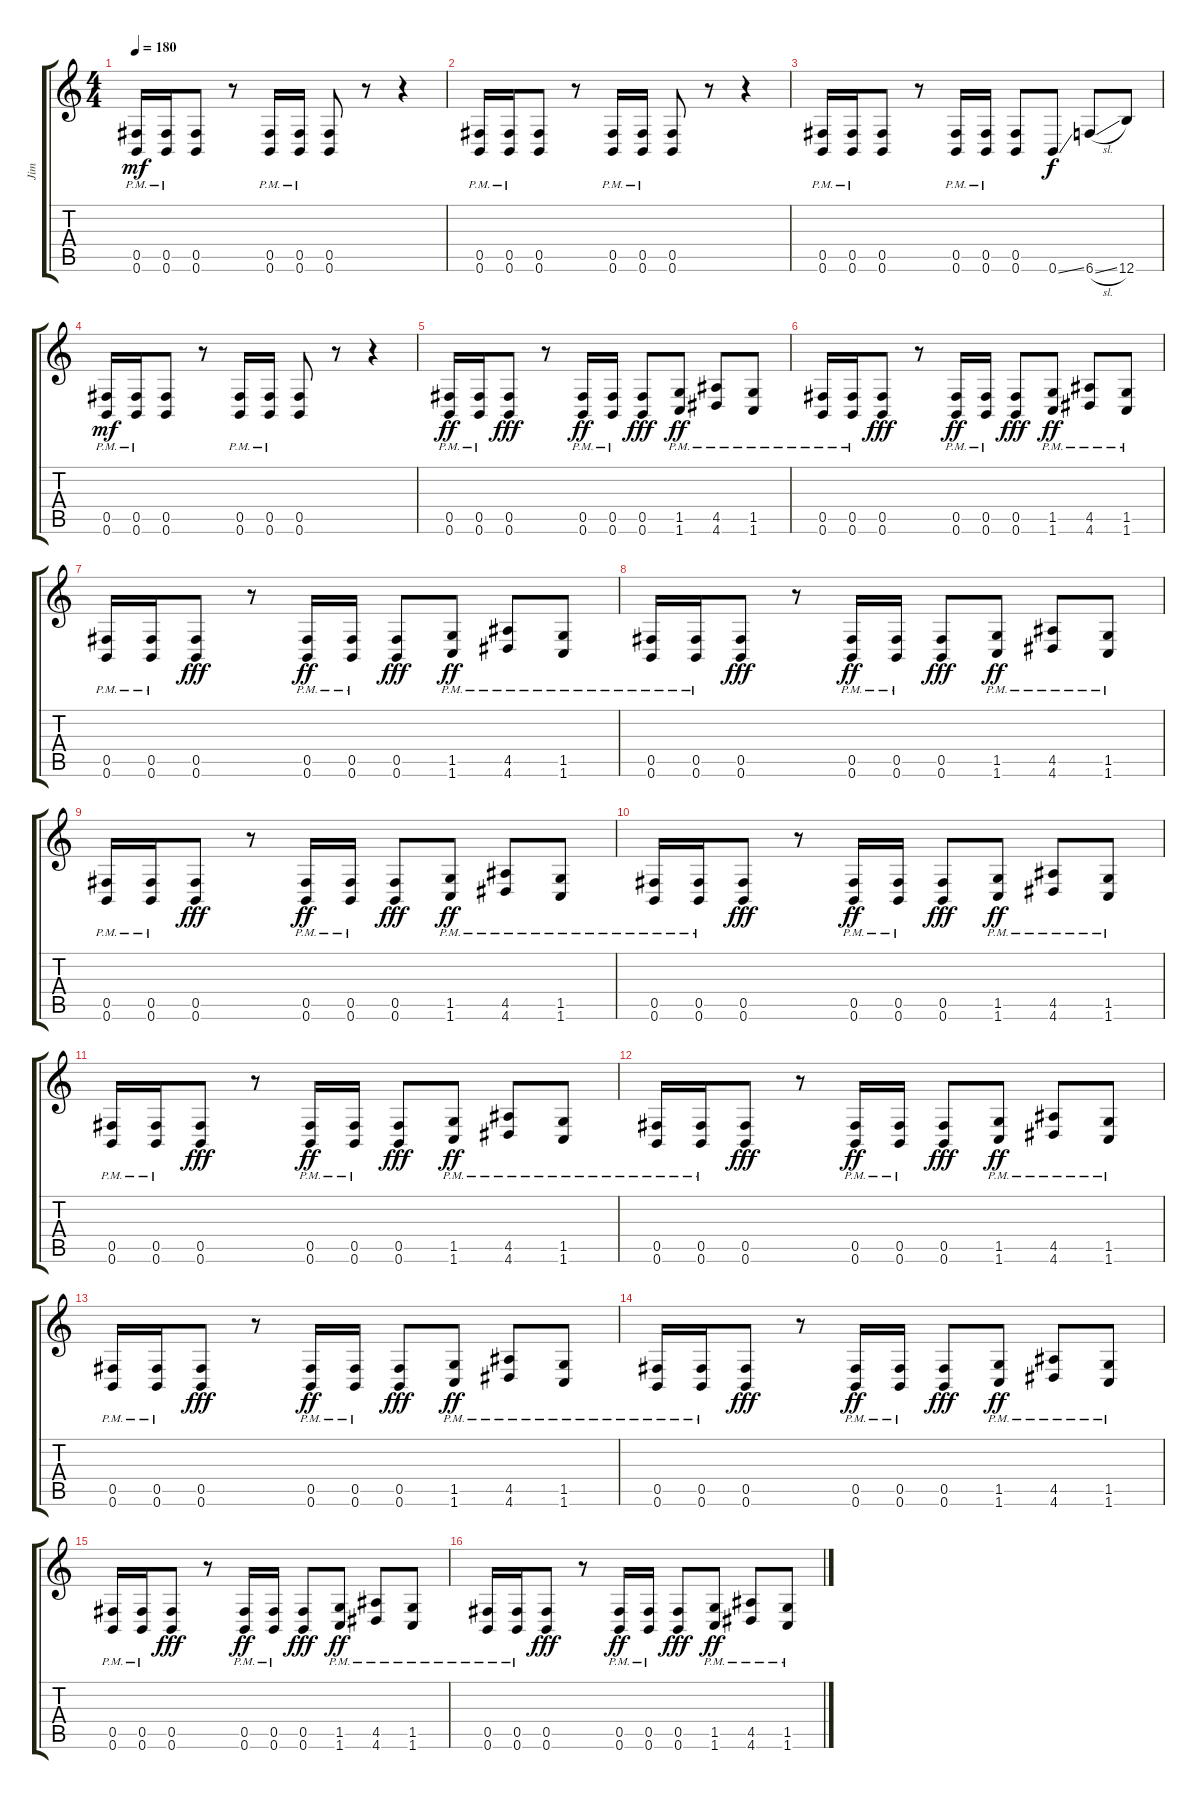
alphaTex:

\track ("Jim" "Jim") {instrument overdrivenguitar}
\staff {score tabs}
\tuning (Db4 Ab3 E3 B2 Gb2 B1) {hide}
\ts (4 4)
\tempo 180
\clef g2
\ks c
(0.5{pm} 0.6{pm}).16{dy mf} (0.5{pm} 0.6{pm}).16 (0.5 0.6).8 r.8 (0.5{pm} 0.6{pm}).16 (0.5{pm} 0.6{pm}).16 (0.5 0.6).8 r.8 r.4 |
(0.5{pm} 0.6{pm}).16 (0.5{pm} 0.6{pm}).16 (0.5 0.6).8 r.8 (0.5{pm} 0.6{pm}).16 (0.5{pm} 0.6{pm}).16 (0.5 0.6).8 r.8 r.4 |
(0.5{pm} 0.6{pm}).16 (0.5{pm} 0.6{pm}).16 (0.5 0.6).8 r.8 (0.5{pm} 0.6{pm}).16 (0.5{pm} 0.6{pm}).16 (0.5 0.6).8 0.6{ss}.8{dy f} 6.6{sl}.8 12.6.8 |
(0.5{pm} 0.6{pm}).16{dy mf} (0.5{pm} 0.6{pm}).16 (0.5 0.6).8 r.8 (0.5{pm} 0.6{pm}).16 (0.5{pm} 0.6{pm}).16 (0.5 0.6).8 r.8 r.4 |
(0.5{pm} 0.6{pm}).16{dy ff} (0.5{pm} 0.6{pm}).16 (0.5 0.6).8{dy fff} r.8 (0.5{pm} 0.6{pm}).16{dy ff} (0.5{pm} 0.6{pm}).16 (0.5 0.6).8{dy fff} (1.5{pm} 1.6{pm}).8{dy ff} (4.5{pm} 4.6{pm}).8 (1.5{pm} 1.6{pm}).8 |
(0.5{pm} 0.6{pm}).16 (0.5{pm} 0.6{pm}).16 (0.5 0.6).8{dy fff} r.8 (0.5{pm} 0.6{pm}).16{dy ff} (0.5{pm} 0.6{pm}).16 (0.5 0.6).8{dy fff} (1.5{pm} 1.6{pm}).8{dy ff} (4.5{pm} 4.6{pm}).8 (1.5{pm} 1.6{pm}).8 |
(0.5{pm} 0.6{pm}).16 (0.5{pm} 0.6{pm}).16 (0.5 0.6).8{dy fff} r.8 (0.5{pm} 0.6{pm}).16{dy ff} (0.5{pm} 0.6{pm}).16 (0.5 0.6).8{dy fff} (1.5{pm} 1.6{pm}).8{dy ff} (4.5{pm} 4.6{pm}).8 (1.5{pm} 1.6{pm}).8 |
(0.5{pm} 0.6{pm}).16 (0.5{pm} 0.6{pm}).16 (0.5 0.6).8{dy fff} r.8 (0.5{pm} 0.6{pm}).16{dy ff} (0.5{pm} 0.6{pm}).16 (0.5 0.6).8{dy fff} (1.5{pm} 1.6{pm}).8{dy ff} (4.5{pm} 4.6{pm}).8 (1.5{pm} 1.6{pm}).8 |
(0.5{pm} 0.6{pm}).16 (0.5{pm} 0.6{pm}).16 (0.5 0.6).8{dy fff} r.8 (0.5{pm} 0.6{pm}).16{dy ff} (0.5{pm} 0.6{pm}).16 (0.5 0.6).8{dy fff} (1.5{pm} 1.6{pm}).8{dy ff} (4.5{pm} 4.6{pm}).8 (1.5{pm} 1.6{pm}).8 |
(0.5{pm} 0.6{pm}).16 (0.5{pm} 0.6{pm}).16 (0.5 0.6).8{dy fff} r.8 (0.5{pm} 0.6{pm}).16{dy ff} (0.5{pm} 0.6{pm}).16 (0.5 0.6).8{dy fff} (1.5{pm} 1.6{pm}).8{dy ff} (4.5{pm} 4.6{pm}).8 (1.5{pm} 1.6{pm}).8 |
(0.5{pm} 0.6{pm}).16 (0.5{pm} 0.6{pm}).16 (0.5 0.6).8{dy fff} r.8 (0.5{pm} 0.6{pm}).16{dy ff} (0.5{pm} 0.6{pm}).16 (0.5 0.6).8{dy fff} (1.5{pm} 1.6{pm}).8{dy ff} (4.5{pm} 4.6{pm}).8 (1.5{pm} 1.6{pm}).8 |
(0.5{pm} 0.6{pm}).16 (0.5{pm} 0.6{pm}).16 (0.5 0.6).8{dy fff} r.8 (0.5{pm} 0.6{pm}).16{dy ff} (0.5{pm} 0.6{pm}).16 (0.5 0.6).8{dy fff} (1.5{pm} 1.6{pm}).8{dy ff} (4.5{pm} 4.6{pm}).8 (1.5{pm} 1.6{pm}).8 |
(0.5{pm} 0.6{pm}).16 (0.5{pm} 0.6{pm}).16 (0.5 0.6).8{dy fff} r.8 (0.5{pm} 0.6{pm}).16{dy ff} (0.5{pm} 0.6{pm}).16 (0.5 0.6).8{dy fff} (1.5{pm} 1.6{pm}).8{dy ff} (4.5{pm} 4.6{pm}).8 (1.5{pm} 1.6{pm}).8 |
(0.5{pm} 0.6{pm}).16 (0.5{pm} 0.6{pm}).16 (0.5 0.6).8{dy fff} r.8 (0.5{pm} 0.6{pm}).16{dy ff} (0.5{pm} 0.6{pm}).16 (0.5 0.6).8{dy fff} (1.5{pm} 1.6{pm}).8{dy ff} (4.5{pm} 4.6{pm}).8 (1.5{pm} 1.6{pm}).8 |
(0.5{pm} 0.6{pm}).16 (0.5{pm} 0.6{pm}).16 (0.5 0.6).8{dy fff} r.8 (0.5{pm} 0.6{pm}).16{dy ff} (0.5{pm} 0.6{pm}).16 (0.5 0.6).8{dy fff} (1.5{pm} 1.6{pm}).8{dy ff} (4.5{pm} 4.6{pm}).8 (1.5{pm} 1.6{pm}).8 |
(0.5{pm} 0.6{pm}).16 (0.5{pm} 0.6{pm}).16 (0.5 0.6).8{dy fff} r.8 (0.5{pm} 0.6{pm}).16{dy ff} (0.5{pm} 0.6{pm}).16 (0.5 0.6).8{dy fff} (1.5{pm} 1.6{pm}).8{dy ff} (4.5{pm} 4.6{pm}).8 (1.5{pm} 1.6{pm}).8
